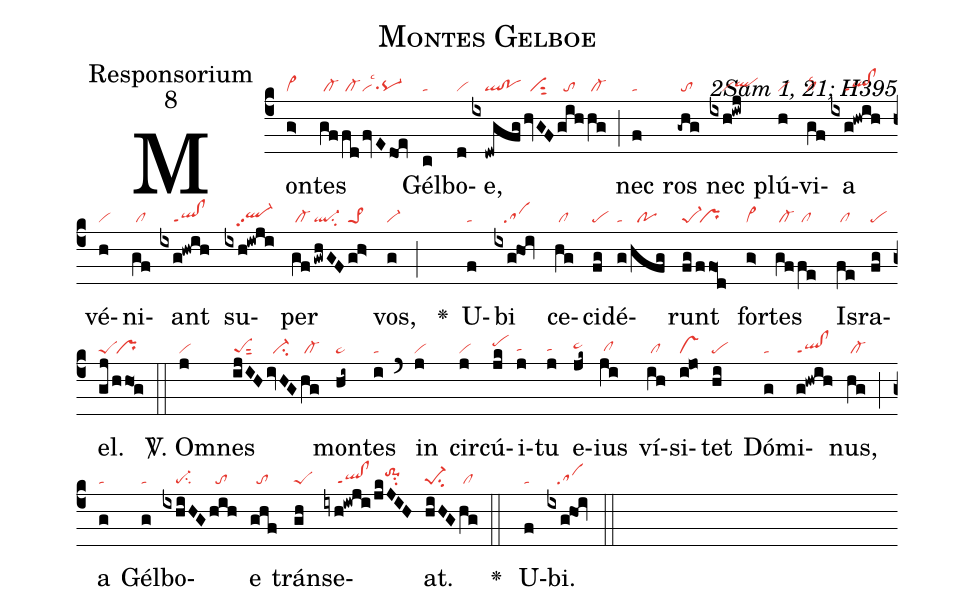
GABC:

name:Montes Gelboe;
office-part:Responsorium;
mode:8;
commentary:2Sam 1, 21; H395;
nabc-lines:1;
%%
(c4)Mon(g>|vi>)tes(gf|/cl-|/fd|/cl-|fvEdoe|visu1lsc3pq-) Gél(c|ta)bo(d|vi)e,(ixdwgfg|////ql!po|hvGF|//visut2|gih|//to|/hg|/cl-) (;)
nec(f|ta) ros(-ghg|/to) nec(ixh!iwj|////viqlhh) plú(h|vi)vi(gf|cllsc2)a(ixg!hwih|////ql!clppt1)
vé(h|vi)ni(gf|/cl)ant(ixg!hwih|////ql!clppt1) su(ixh!iwji|////ql-hhpp2)per(gf|/cl-|!gwhGF|ql-su2|gh>|pe>1) vos,(g|vi-) (;)

<v>\greheightstar</v>()
U(f|ta)bi(ixg!hoi|///sa) ce(hg|/cl)ci(fg|pe)dé(g|ta|/hfg|//po)runt(fg|pe-1|/ffo1d|/pr)
for(g>|vi>)tes(gf|/cl-|/fe|/cl) Is(fe|/cl)ra(fg|pe)el.(gj|peS|/hho1g|/pr) (::)

<sp>V/</sp>.
Om(j|vi)nes(ijIH|peSsut2|ivHG|//ci-|hg|/cl-) mon(hi~|pe~)tes(i|ta) (`) in(j|vi) cir(j|vi)cú(jk|pehi)i(j|tahg)tu(j|tahg) e(jk~|pe~hh)ius(ji|/clhg) ví(ih|/cl)si(i!jo|vs)tet(hi|pe) Dó(g|ta)mi(g!hwih|ql!clppt1)nus,(hg|/cl-) (;) a(g|ta) Gél(g|ta)bo(ixhiHG|////pe-su2|hih|//to)e(ghf|//to) trán(gh|peS)se(iyh!iwji|////ql!clppt1|/jkJIH|///to-1hisu2)at.(hiHG|pe-1su2|hg|/cl) (::)

<v>\greheightstar</v>() U(f|ta)bi.(ixg!hoi|///sa) (::)
